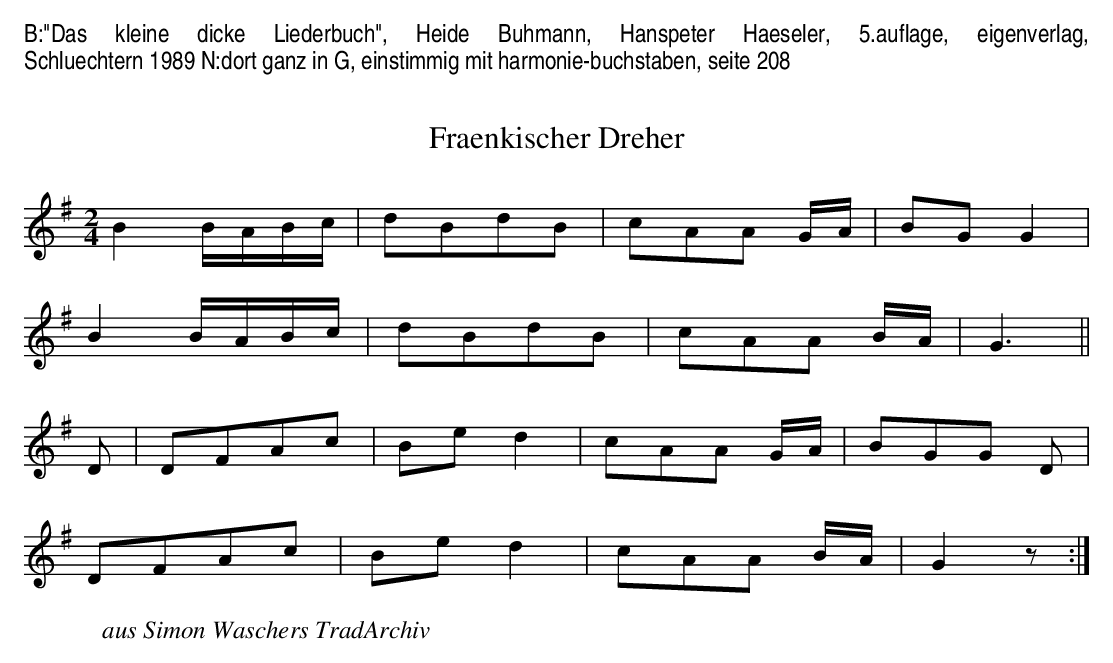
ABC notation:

X:1
T:Fraenkischer Dreher
%%textfont Helvetica-Narrow 10pt
%%begintext align
B:"Das kleine dicke Liederbuch", Heide Buhmann, Hanspeter Haeseler, 5.auflage, eigenverlag, Schluechtern 1989
N:dort ganz in G, einstimmig mit harmonie-buchstaben, seite 208
%%endtext
M:2/4
L:1/16
K:G
B4 BABc | d2B2d2B2 | c2A2A2 GA | B2G2 G4 |
B4 BABc | d2B2d2B2 | c2A2A2 BA | G6 ||
D2 |\
D2F2A2c2 | B2e2 d4 | c2A2A2 GA | B2G2G2 D2 |
D2F2A2c2 | B2e2 d4 | c2A2A2 BA | G4 z2 :|
W:aus Simon Waschers TradArchiv
